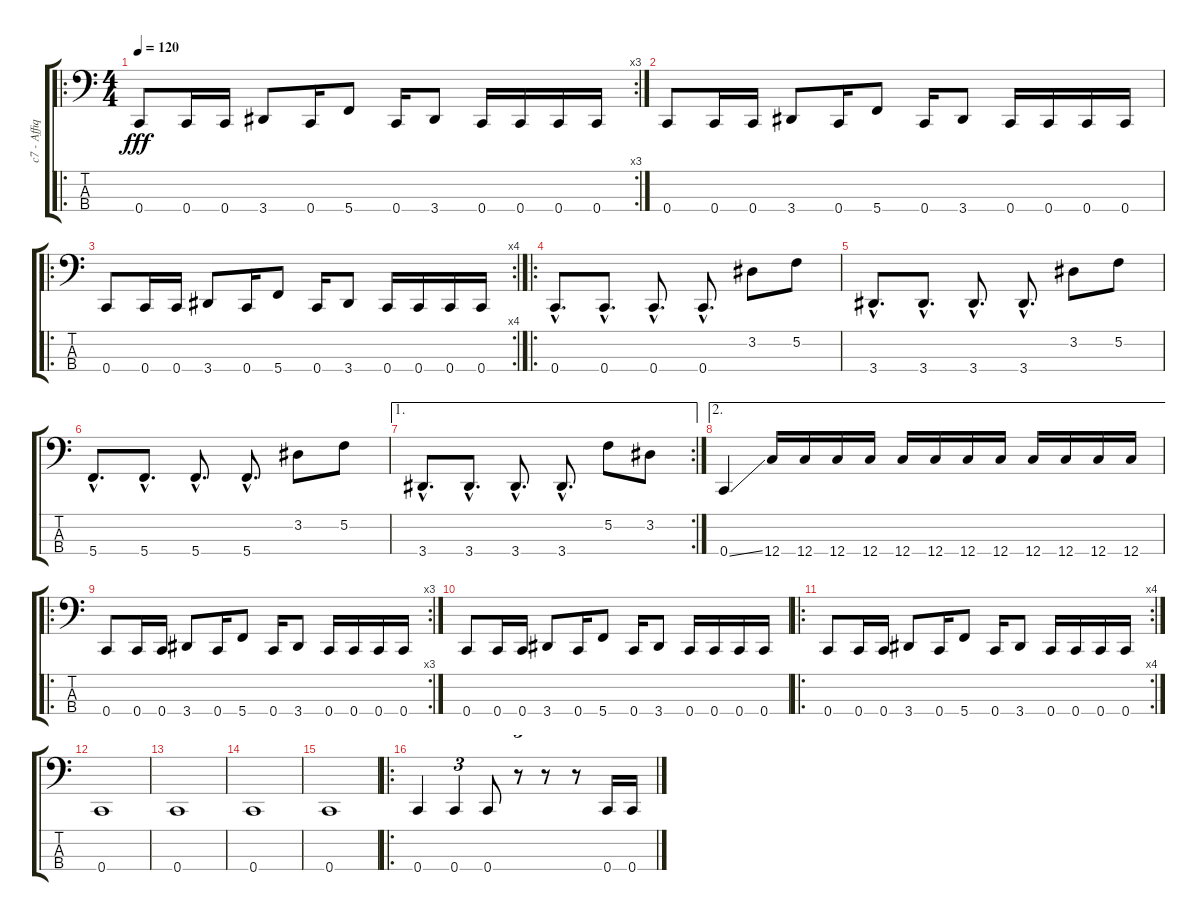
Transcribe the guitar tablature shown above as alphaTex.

\track ("c7 - Affiq - Bass" "c7 - Affiq") {instrument slapbass1}
\staff {score tabs}
\tuning (F2 C2 G1 C1) {hide}
\ro
\rc 3
\ts (4 4)
\tempo 120
\clef f4
\ks c
0.4.8{dy fff instrument slapbass1} 0.4.16 0.4.16 3.4.8 0.4.16 5.4.8 0.4.16 3.4.8 0.4.16 0.4.16 0.4.16 0.4.16 |
0.4.8 0.4.16 0.4.16 3.4.8 0.4.16 5.4.8 0.4.16 3.4.8 0.4.16 0.4.16 0.4.16 0.4.16 |
\ro
\rc 4
0.4.8 0.4.16 0.4.16 3.4.8 0.4.16 5.4.8 0.4.16 3.4.8 0.4.16 0.4.16 0.4.16 0.4.16 |
\ro
0.4{hac}.8{d instrument slapbass1} 0.4{hac}.8{d} 0.4{hac}.8{d} 0.4{hac}.8{d} 3.2.8 5.2.8 |
3.4{hac}.8{d} 3.4{hac}.8{d} 3.4{hac}.8{d} 3.4{hac}.8{d} 3.2.8 5.2.8 |
5.4{hac}.8{d} 5.4{hac}.8{d} 5.4{hac}.8{d} 5.4{hac}.8{d} 3.2.8 5.2.8 |
\ae 1
\rc 2
3.4{hac}.8{d} 3.4{hac}.8{d} 3.4{hac}.8{d} 3.4{hac}.8{d} 5.2.8 3.2.8 |
\ae 2
0.4{ss}.4 12.4.16 12.4.16 12.4.16 12.4.16 12.4.16 12.4.16 12.4.16 12.4.16 12.4.16 12.4.16 12.4.16 12.4.16 |
\ro
\rc 3
0.4.8{instrument slapbass1} 0.4.16 0.4.16 3.4.8 0.4.16 5.4.8 0.4.16 3.4.8 0.4.16 0.4.16 0.4.16 0.4.16 |
0.4.8 0.4.16 0.4.16 3.4.8 0.4.16 5.4.8 0.4.16 3.4.8 0.4.16 0.4.16 0.4.16 0.4.16 |
\ro
\rc 4
0.4.8 0.4.16 0.4.16 3.4.8 0.4.16 5.4.8 0.4.16 3.4.8 0.4.16 0.4.16 0.4.16 0.4.16 |
0.4.1 |
0.4.1 |
0.4.1 |
0.4.1 |
\ro
0.4.4{instrument slapbass2} 0.4.4{tu (3 2)} 0.4.8 r.8{tu (3 2)} r.8 r.8 0.4.16 0.4.16
